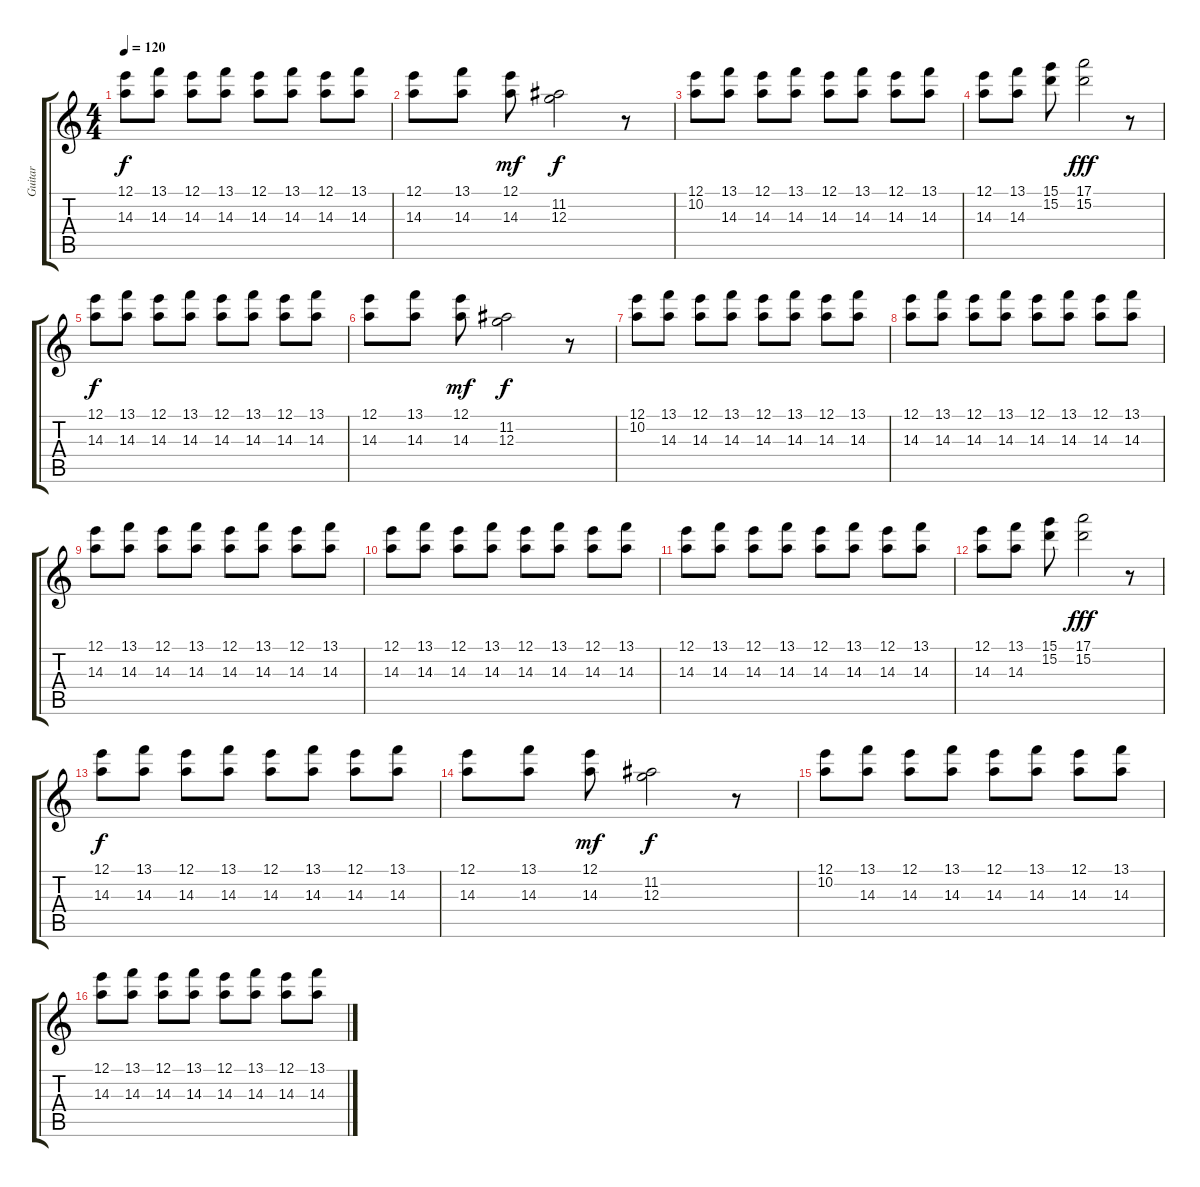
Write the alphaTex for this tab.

\track ("Guitar" "Guitar") {instrument acousticguitarsteel}
\staff {score tabs}
\tuning (E4 B3 G3 D3 A2 E2) {hide}
\ts (4 4)
\tempo 120
\clef g2
\ks c
(12.1 14.3).8{dy f} (13.1 14.3).8 (12.1 14.3).8 (13.1 14.3).8 (12.1 14.3).8 (13.1 14.3).8 (12.1 14.3).8 (13.1 14.3).8 |
(12.1 14.3).8 (13.1 14.3).8 (12.1 14.3).8{dy mf} (11.2 12.3).2{dy f} r.8 |
(12.1 10.2).8 (13.1 14.3).8 (12.1 14.3).8 (13.1 14.3).8 (12.1 14.3).8 (13.1 14.3).8 (12.1 14.3).8 (13.1 14.3).8 |
(12.1 14.3).8 (13.1 14.3).8 (15.1 15.2).8 (17.1 15.2).2{dy fff} r.8 |
(12.1 14.3).8{dy f} (13.1 14.3).8 (12.1 14.3).8 (13.1 14.3).8 (12.1 14.3).8 (13.1 14.3).8 (12.1 14.3).8 (13.1 14.3).8 |
(12.1 14.3).8 (13.1 14.3).8 (12.1 14.3).8{dy mf} (11.2 12.3).2{dy f} r.8 |
(12.1 10.2).8 (13.1 14.3).8 (12.1 14.3).8 (13.1 14.3).8 (12.1 14.3).8 (13.1 14.3).8 (12.1 14.3).8 (13.1 14.3).8 |
(12.1 14.3).8 (13.1 14.3).8 (12.1 14.3).8 (13.1 14.3).8 (12.1 14.3).8 (13.1 14.3).8 (12.1 14.3).8 (13.1 14.3).8 |
(12.1 14.3).8 (13.1 14.3).8 (12.1 14.3).8 (13.1 14.3).8 (12.1 14.3).8 (13.1 14.3).8 (12.1 14.3).8 (13.1 14.3).8 |
(12.1 14.3).8 (13.1 14.3).8 (12.1 14.3).8 (13.1 14.3).8 (12.1 14.3).8 (13.1 14.3).8 (12.1 14.3).8 (13.1 14.3).8 |
(12.1 14.3).8 (13.1 14.3).8 (12.1 14.3).8 (13.1 14.3).8 (12.1 14.3).8 (13.1 14.3).8 (12.1 14.3).8 (13.1 14.3).8 |
(12.1 14.3).8 (13.1 14.3).8 (15.1 15.2).8 (17.1 15.2).2{dy fff} r.8 |
(12.1 14.3).8{dy f} (13.1 14.3).8 (12.1 14.3).8 (13.1 14.3).8 (12.1 14.3).8 (13.1 14.3).8 (12.1 14.3).8 (13.1 14.3).8 |
(12.1 14.3).8 (13.1 14.3).8 (12.1 14.3).8{dy mf} (11.2 12.3).2{dy f} r.8 |
(12.1 10.2).8 (13.1 14.3).8 (12.1 14.3).8 (13.1 14.3).8 (12.1 14.3).8 (13.1 14.3).8 (12.1 14.3).8 (13.1 14.3).8 |
(12.1 14.3).8 (13.1 14.3).8 (12.1 14.3).8 (13.1 14.3).8 (12.1 14.3).8 (13.1 14.3).8 (12.1 14.3).8 (13.1 14.3).8
